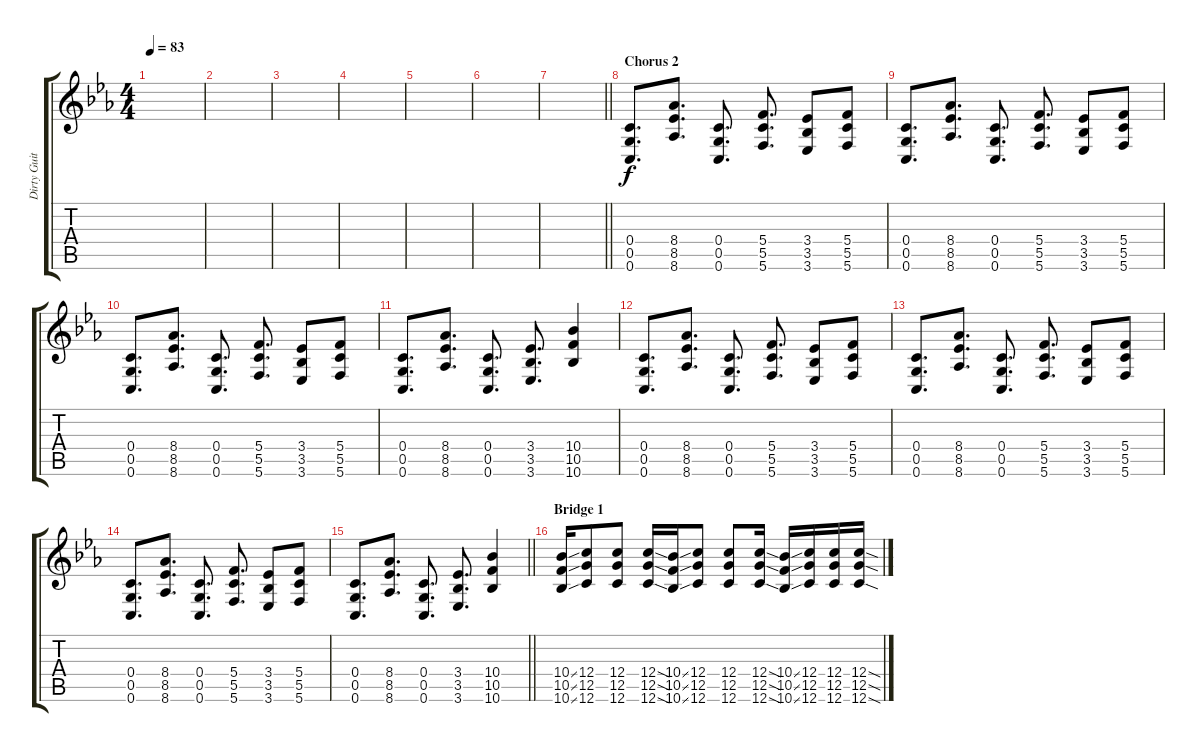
\track ("Dirty Guitar 2" "Dirty Guit") {instrument overdrivenguitar}
\staff {score tabs}
\tuning (D4 A3 F3 C3 G2 C2) {hide}
\ts (4 4)
\tempo 83
\clef g2
\ks cminor
|
|
|
|
|
|
\barLineRight lightlight
|
\section ("" "Chorus 2")
(0.4 0.5 0.6).8{d} (8.4 8.5 8.6).8{d} (0.4 0.5 0.6).8{d} (5.4 5.5 5.6).8{d} (3.4 3.5 3.6).8 (5.4 5.5 5.6).8 |
(0.4 0.5 0.6).8{d} (8.4 8.5 8.6).8{d} (0.4 0.5 0.6).8{d} (5.4 5.5 5.6).8{d} (3.4 3.5 3.6).8 (5.4 5.5 5.6).8 |
(0.4 0.5 0.6).8{d} (8.4 8.5 8.6).8{d} (0.4 0.5 0.6).8{d} (5.4 5.5 5.6).8{d} (3.4 3.5 3.6).8 (5.4 5.5 5.6).8 |
(0.4 0.5 0.6).8{d} (8.4 8.5 8.6).8{d} (0.4 0.5 0.6).8{d} (3.4 3.5 3.6).8{d} (10.4 10.5 10.6).4 |
(0.4 0.5 0.6).8{d} (8.4 8.5 8.6).8{d} (0.4 0.5 0.6).8{d} (5.4 5.5 5.6).8{d} (3.4 3.5 3.6).8 (5.4 5.5 5.6).8 |
(0.4 0.5 0.6).8{d} (8.4 8.5 8.6).8{d} (0.4 0.5 0.6).8{d} (5.4 5.5 5.6).8{d} (3.4 3.5 3.6).8 (5.4 5.5 5.6).8 |
(0.4 0.5 0.6).8{d} (8.4 8.5 8.6).8{d} (0.4 0.5 0.6).8{d} (5.4 5.5 5.6).8{d} (3.4 3.5 3.6).8 (5.4 5.5 5.6).8 |
\barLineRight lightlight
(0.4 0.5 0.6).8{d} (8.4 8.5 8.6).8{d} (0.4 0.5 0.6).8{d} (3.4 3.5 3.6).8{d} (10.4 10.5 10.6).4 |
\section ("" "Bridge 1")
(10.4{ss} 10.5{ss} 10.6{ss}).16 (12.4 12.5 12.6).8 (12.4 12.5 12.6).8 (12.4{sod} 12.5{sod} 12.6{sod}).16 (10.4{ss} 10.5{ss} 10.6{ss}).16 (12.4 12.5 12.6).8 (12.4 12.5 12.6).8 (12.4{sod} 12.5{sod} 12.6{sod}).16 (10.4{ss} 10.5{ss} 10.6{ss}).16 (12.4 12.5 12.6).16 (12.4 12.5 12.6).16 (12.4{sod} 12.5{sod} 12.6{sod}).16
